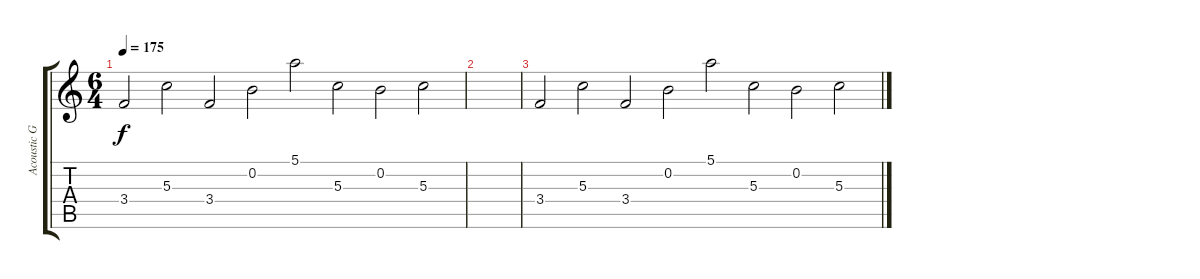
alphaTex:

\track ("Acoustic Guitar 2" "Acoustic G") {instrument acousticguitarsteel}
\staff {score tabs}
\tuning (E4 B3 G3 D3 A2 E2) {hide}
\ts (6 4)
\tempo 175
\clef g2
\ks c
3.4.2{dy f} 5.3.2 3.4.2 0.2.2 5.1.2 5.3.2 0.2.2 5.3.2 |
|
3.4.2 5.3.2 3.4.2 0.2.2 5.1.2 5.3.2 0.2.2 5.3.2
